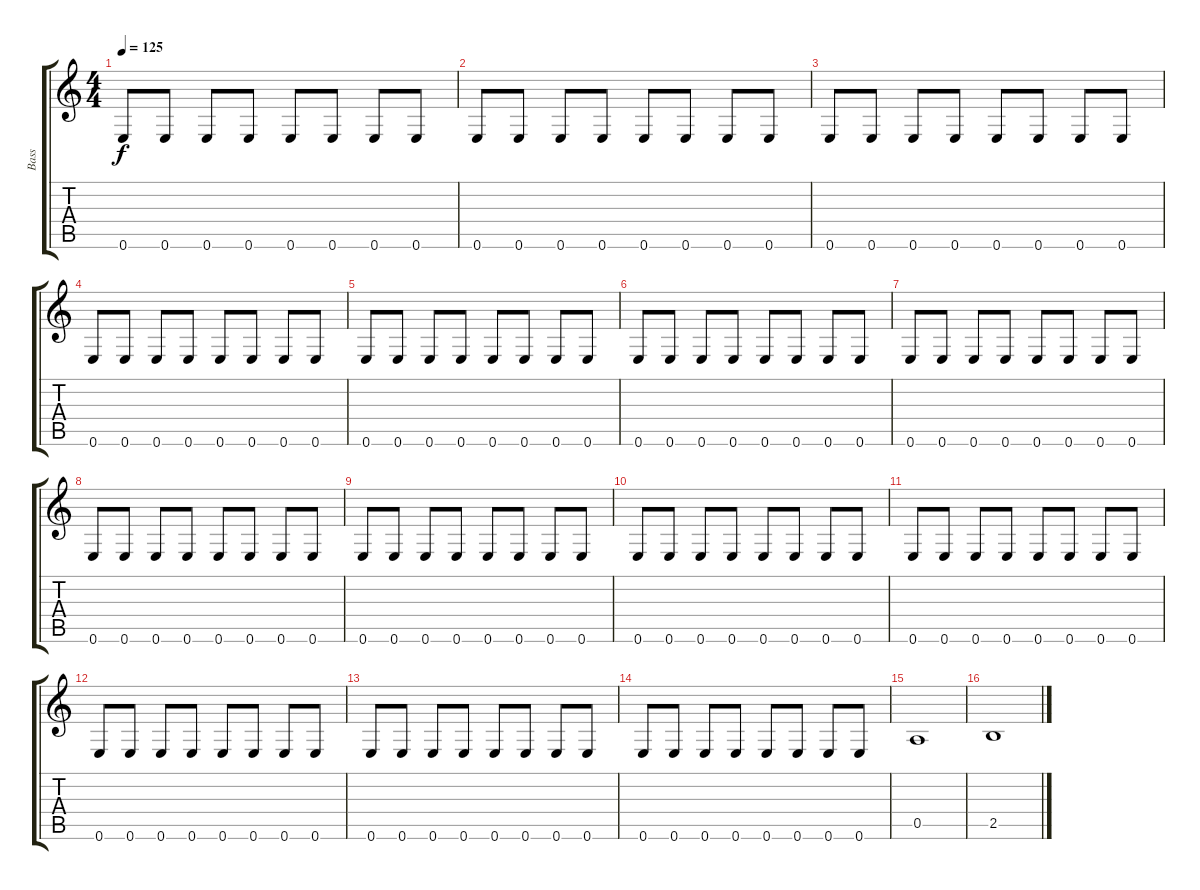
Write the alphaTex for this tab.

\track ("Bass" "Bass") {instrument electricbassfinger}
\staff {score tabs}
\tuning (E4 B3 G3 D3 A2 E2) {hide}
\ts (4 4)
\tempo 125
\clef g2
\ks c
0.6.8{dy f} 0.6.8 0.6.8 0.6.8 0.6.8 0.6.8 0.6.8 0.6.8 |
0.6.8 0.6.8 0.6.8 0.6.8 0.6.8 0.6.8 0.6.8 0.6.8 |
0.6.8 0.6.8 0.6.8 0.6.8 0.6.8 0.6.8 0.6.8 0.6.8 |
0.6.8 0.6.8 0.6.8 0.6.8 0.6.8 0.6.8 0.6.8 0.6.8 |
0.6.8 0.6.8 0.6.8 0.6.8 0.6.8 0.6.8 0.6.8 0.6.8 |
0.6.8 0.6.8 0.6.8 0.6.8 0.6.8 0.6.8 0.6.8 0.6.8 |
0.6.8 0.6.8 0.6.8 0.6.8 0.6.8 0.6.8 0.6.8 0.6.8 |
0.6.8 0.6.8 0.6.8 0.6.8 0.6.8 0.6.8 0.6.8 0.6.8 |
0.6.8 0.6.8 0.6.8 0.6.8 0.6.8 0.6.8 0.6.8 0.6.8 |
0.6.8 0.6.8 0.6.8 0.6.8 0.6.8 0.6.8 0.6.8 0.6.8 |
0.6.8 0.6.8 0.6.8 0.6.8 0.6.8 0.6.8 0.6.8 0.6.8 |
0.6.8 0.6.8 0.6.8 0.6.8 0.6.8 0.6.8 0.6.8 0.6.8 |
0.6.8 0.6.8 0.6.8 0.6.8 0.6.8 0.6.8 0.6.8 0.6.8 |
0.6.8 0.6.8 0.6.8 0.6.8 0.6.8 0.6.8 0.6.8 0.6.8 |
0.5.1 |
2.5.1
